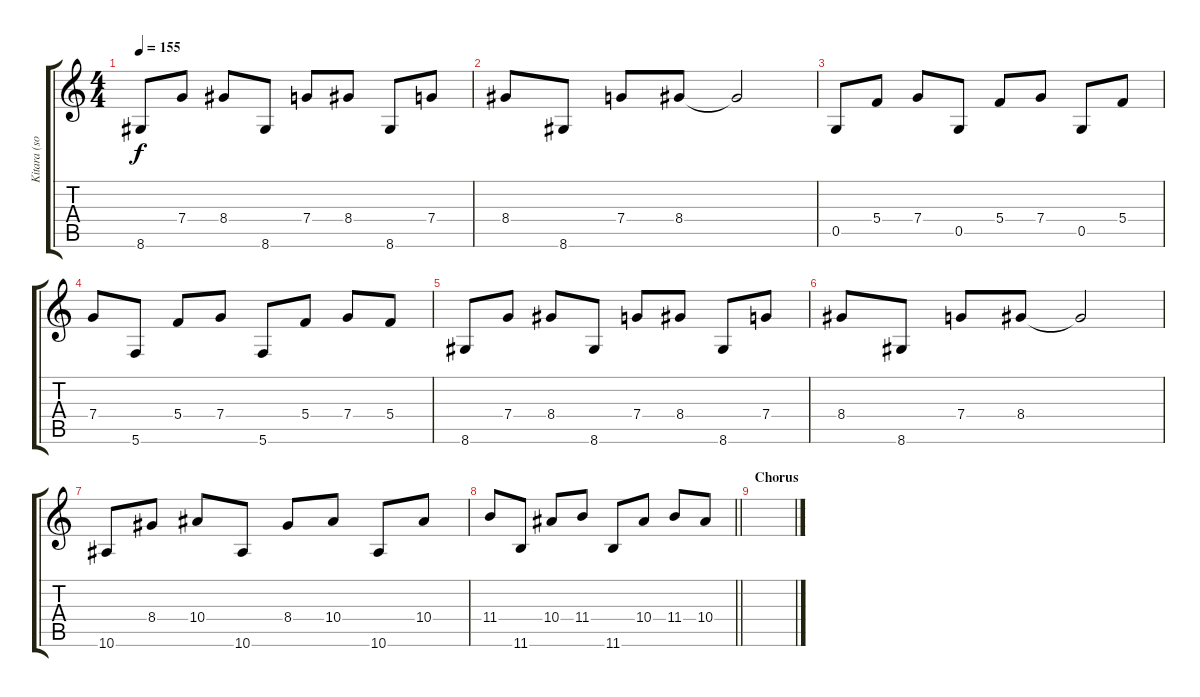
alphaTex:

\track ("Kitara (soolo)" "Kitara (so") {instrument distortionguitar}
\staff {score tabs}
\tuning (D4 A3 F3 C3 G2 C2) {hide}
\ts (4 4)
\tempo 155
\clef g2
\ks c
8.6.8{dy f} 7.4.8 8.4.8 8.6.8 7.4.8 8.4.8 8.6.8 7.4.8 |
8.4.8 8.6.8 7.4.8 8.4.8 8.4{t}.2 |
0.5.8 5.4.8 7.4.8 0.5.8 5.4.8 7.4.8 0.5.8 5.4.8 |
7.4.8 5.6.8 5.4.8 7.4.8 5.6.8 5.4.8 7.4.8 5.4.8 |
8.6.8 7.4.8 8.4.8 8.6.8 7.4.8 8.4.8 8.6.8 7.4.8 |
8.4.8 8.6.8 7.4.8 8.4.8 8.4{t}.2 |
10.6.8 8.4.8 10.4.8 10.6.8 8.4.8 10.4.8 10.6.8 10.4.8 |
\barLineRight lightlight
11.4.8 11.6.8 10.4.8 11.4.8 11.6.8 10.4.8 11.4.8 10.4.8 |
\section ("" "Chorus")
